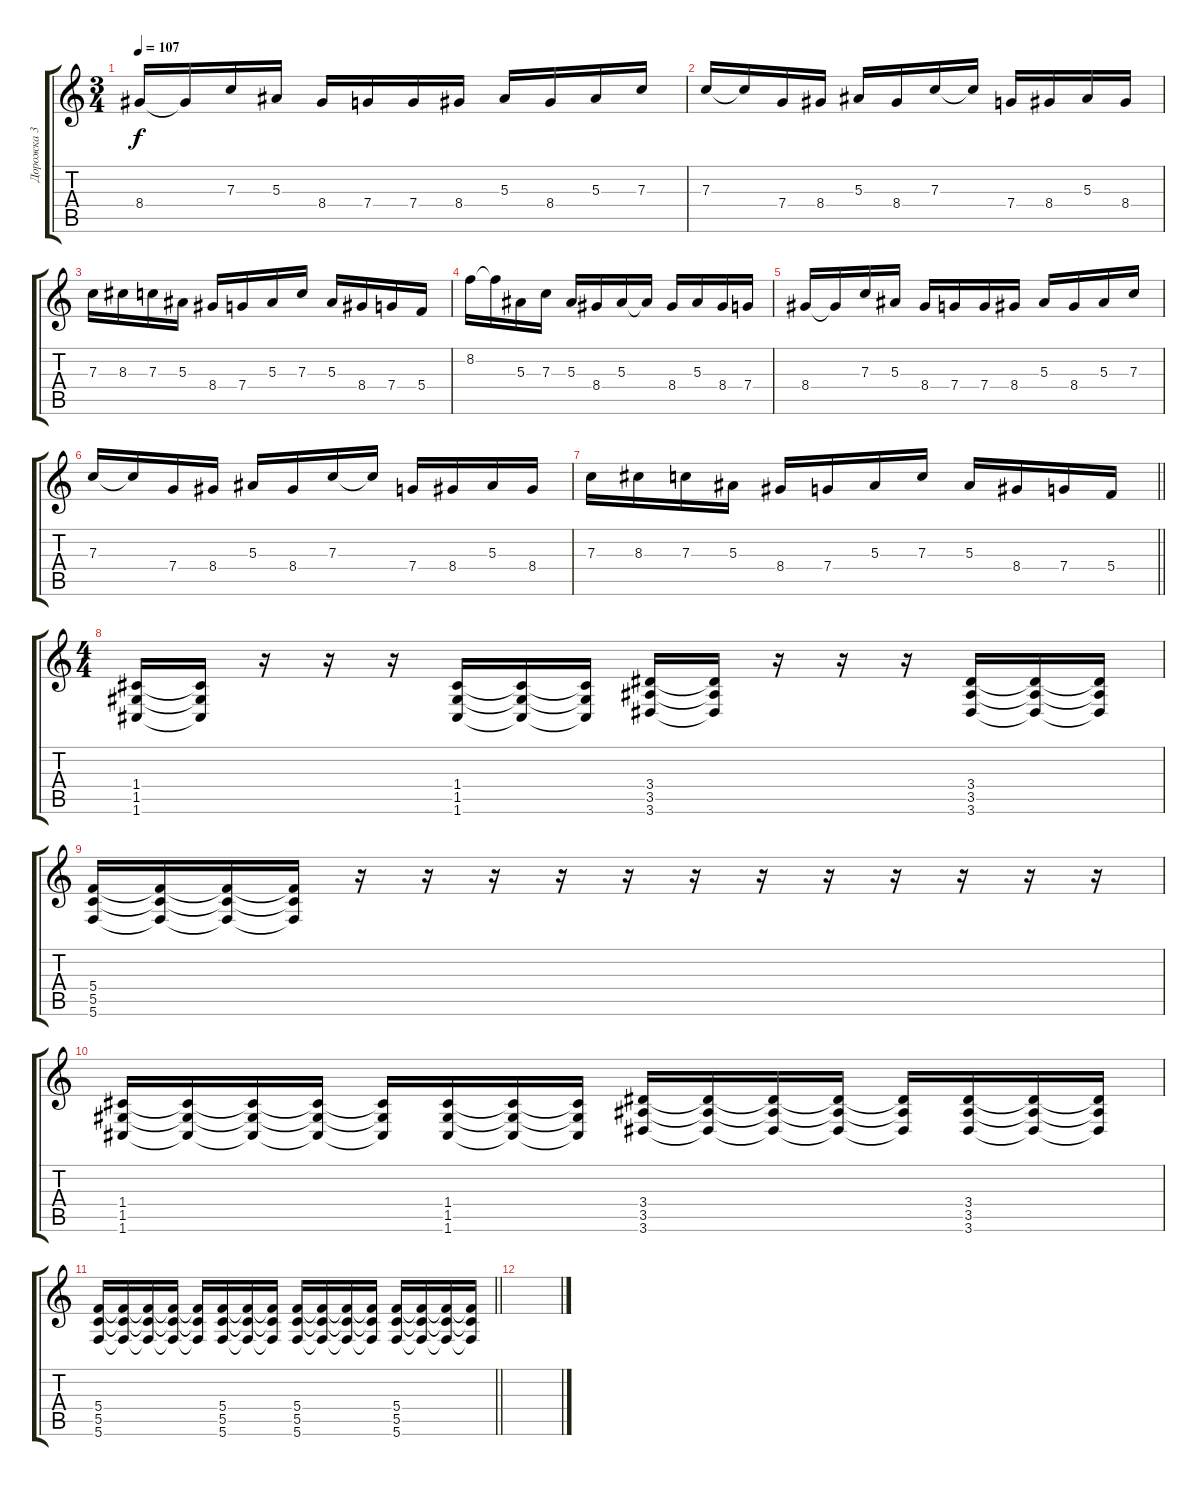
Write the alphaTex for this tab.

\track ("Дорожка 3" "Дорожка 3") {instrument distortionguitar}
\staff {score tabs}
\tuning (D4 A3 F3 C3 G2 C2) {hide}
\ts (3 4)
\tempo 107
\clef g2
\ks c
8.4.16{dy f} 8.4{t}.16 7.3.16 5.3.16 8.4.16 7.4.16 7.4.16 8.4.16 5.3.16 8.4.16 5.3.16 7.3.16 |
7.3.16 7.3{t}.16 7.4.16 8.4.16 5.3.16 8.4.16 7.3.16 7.3{t}.16 7.4.16 8.4.16 5.3.16 8.4.16 |
7.3.16 8.3.16 7.3.16 5.3.16 8.4.16 7.4.16 5.3.16 7.3.16 5.3.16 8.4.16 7.4.16 5.4.16 |
8.2.16{instrument overdrivenguitar} 8.2{t}.16 5.3.16 7.3.16 5.3.16 8.4.16 5.3.16 5.3{t}.16 8.4.16 5.3.16 8.4.16 7.4.16 |
8.4.16 8.4{t}.16 7.3.16 5.3.16 8.4.16 7.4.16 7.4.16 8.4.16 5.3.16 8.4.16 5.3.16 7.3.16 |
7.3.16 7.3{t}.16 7.4.16 8.4.16 5.3.16 8.4.16 7.3.16 7.3{t}.16 7.4.16 8.4.16 5.3.16 8.4.16 |
\barLineRight lightlight
7.3.16 8.3.16 7.3.16 5.3.16 8.4.16 7.4.16 5.3.16 7.3.16 5.3.16 8.4.16 7.4.16 5.4.16 |
\ts (4 4)
\section ("" "")
(1.4 1.5 1.6).16{instrument distortionguitar} (1.4{t} 1.5{t} 1.6{t}).16 r.16 r.16 r.16 (1.4 1.5 1.6).16 (1.4{t} 1.5{t} 1.6{t}).16 (1.4{t} 1.5{t} 1.6{t}).16 (3.4 3.5 3.6).16 (3.4{t} 3.5{t} 3.6{t}).16 r.16 r.16 r.16 (3.4 3.5 3.6).16 (3.4{t} 3.5{t} 3.6{t}).16 (3.4{t} 3.5{t} 3.6{t}).16 |
(5.4 5.5 5.6).16 (5.4{t} 5.5{t} 5.6{t}).16 (5.4{t} 5.5{t} 5.6{t}).16 (5.4{t} 5.5{t} 5.6{t}).16 r.16 r.16 r.16 r.16 r.16 r.16 r.16 r.16 r.16 r.16 r.16 r.16 |
(1.4 1.5 1.6).16 (1.4{t} 1.5{t} 1.6{t}).16 (1.4{t} 1.5{t} 1.6{t}).16 (1.4{t} 1.5{t} 1.6{t}).16 (1.4{t} 1.5{t} 1.6{t}).16 (1.4 1.5 1.6).16 (1.4{t} 1.5{t} 1.6{t}).16 (1.4{t} 1.5{t} 1.6{t}).16 (3.4 3.5 3.6).16 (3.4{t} 3.5{t} 3.6{t}).16 (3.4{t} 3.5{t} 3.6{t}).16 (3.4{t} 3.5{t} 3.6{t}).16 (3.4{t} 3.5{t} 3.6{t}).16 (3.4 3.5 3.6).16 (3.4{t} 3.5{t} 3.6{t}).16 (3.4{t} 3.5{t} 3.6{t}).16 |
\barLineRight lightlight
(5.4 5.5 5.6).16 (5.4{t} 5.5{t} 5.6{t}).16 (5.4{t} 5.5{t} 5.6{t}).16 (5.4{t} 5.5{t} 5.6{t}).16 (5.4{t} 5.5{t} 5.6{t}).16 (5.4 5.5 5.6).16 (5.4{t} 5.5{t} 5.6{t}).16 (5.4{t} 5.5{t} 5.6{t}).16 (5.4 5.5 5.6).16 (5.4{t} 5.5{t} 5.6{t}).16 (5.4{t} 5.5{t} 5.6{t}).16 (5.4{t} 5.5{t} 5.6{t}).16 (5.4 5.5 5.6).16 (5.4{t} 5.5{t} 5.6{t}).16 (5.4{t} 5.5{t} 5.6{t}).16 (5.4{t} 5.5{t} 5.6{t}).16 |
\section ("" "")
